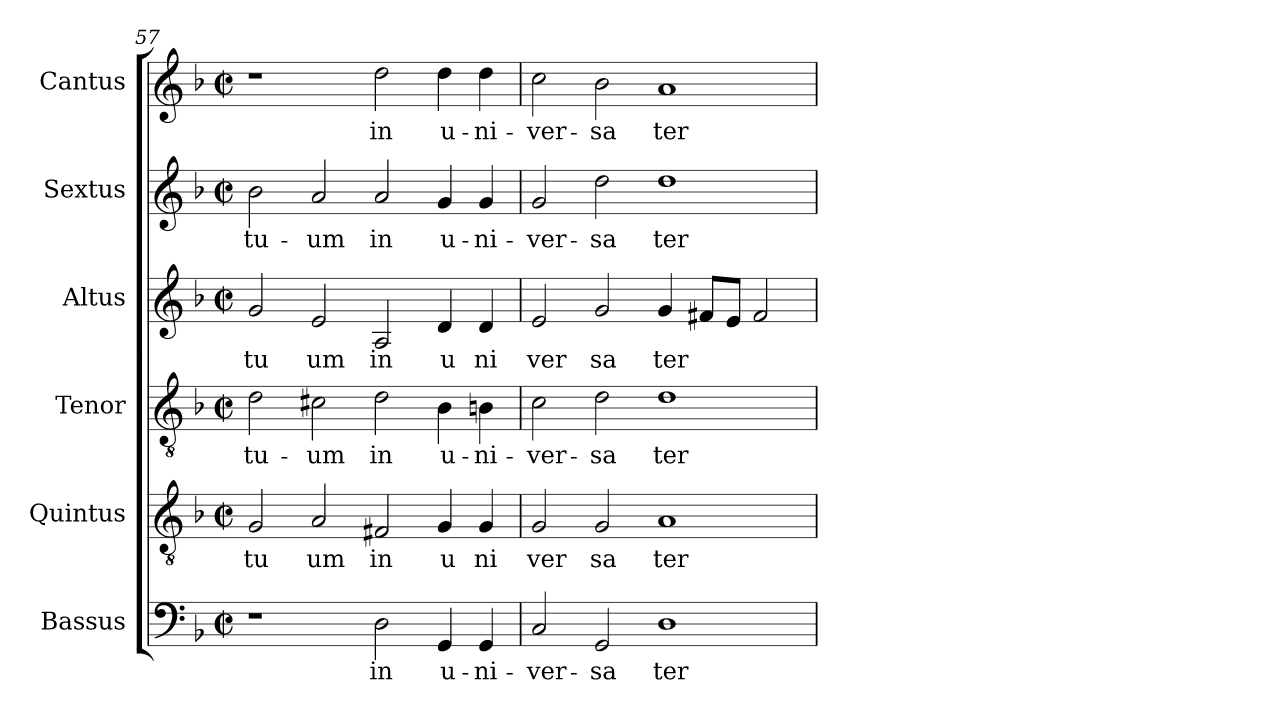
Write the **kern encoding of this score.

**kern	**text	**kern	**text	**kern	**text	**kern	**text	**kern	**text	**kern	**text
*part6	*part6	*part5	*part5	*part4	*part4	*part3	*part3	*part2	*part2	*part1	*part1
*staff6	*staff6	*staff5	*staff5	*staff4	*staff4	*staff3	*staff3	*staff2	*staff2	*staff1	*staff1
*I"Bassus	*	*I"Quintus	*	*I"Tenor	*	*I"Altus	*	*I"Sextus	*	*I"Cantus	*
*clefF4	*	*clefGv2	*	*clefGv2	*	*clefG2	*	*clefG2	*	*clefG2	*
*k[b-]	*	*k[b-]	*	*k[b-]	*	*k[b-]	*	*k[b-]	*	*k[b-]	*
*F:	*	*F:	*	*F:	*	*F:	*	*F:	*	*F:	*
*M2/2	*	*M2/2	*	*M2/2	*	*M2/2	*	*M2/2	*	*M2/2	*
*met(c|)	*	*met(c|)	*	*met(c|)	*	*met(c|)	*	*met(c|)	*	*met(c|)	*
=57	=57	=57	=57	=57	=57	=57	=57	=57	=57	=57	=57
!	!	!	!LO:LY:b:cj	!	!LO:LY:b:cj	!	!LO:LY:b:cj	!	!LO:LY:b:cj	!	!
1r	.	2G/	tu	2d\	tu-	2g/	tu	2b-\	tu-	1r	.
!	!	!	!LO:LY:b:cj	!	!LO:LY:b:cj	!	!LO:LY:b:cj	!	!LO:LY:b:cj	!	!
.	.	2A/	um	2c#X\	-um	2e/	um	2a/	-um	.	.
!	!LO:LY:b:cj	!	!LO:LY:b:cj	!	!LO:LY:b:cj	!	!LO:LY:b:cj	!	!LO:LY:b:cj	!	!LO:LY:b:cj
2D\	in	2F#X/	in	2d\	in	2A/	in	2a/	in	2dd\	in
!	!LO:LY:b:cj	!	!LO:LY:b:cj	!	!LO:LY:b:cj	!	!LO:LY:b:cj	!	!LO:LY:b:cj	!	!LO:LY:b:cj
4GG/	u-	4G/	u	4B-\	u-	4d/	u	4g/	u-	4dd\	u-
!	!LO:LY:b:cj	!	!LO:LY:b:cj	!	!LO:LY:b:cj	!	!LO:LY:b:cj	!	!LO:LY:b:cj	!	!LO:LY:b:cj
4GG/	-ni-	4G/	ni	4Bn\	-ni-	4d/	ni	4g/	-ni-	4dd\	-ni-
=58	=58	=58	=58	=58	=58	=58	=58	=58	=58	=58	=58
!	!LO:LY:b:cj	!	!LO:LY:b:cj	!	!LO:LY:b:cj	!	!LO:LY:b:cj	!	!LO:LY:b:cj	!	!LO:LY:b:cj
2C/	-ver-	2G/	ver	2c\	-ver-	2e/	ver	2g/	-ver-	2cc\	-ver-
!	!LO:LY:b:cj	!	!LO:LY:b:cj	!	!LO:LY:b:cj	!	!LO:LY:b:cj	!	!LO:LY:b:cj	!	!LO:LY:b:cj
2GG/	-sa	2G/	sa	2d\	-sa	2g/	sa	2dd\	-sa	2b-\	-sa
!	!LO:LY:b:cj	!	!LO:LY:b:cj	!	!LO:LY:b:cj	!	!LO:LY:b	!	!LO:LY:b:cj	!	!LO:LY:b:cj
1D	ter-	1A	ter	1d	ter-	4g/	ter	1dd	ter-	1a	ter-
.	.	.	.	.	.	8f#X/L	.	.	.	.	.
.	.	.	.	.	.	8e/J	.	.	.	.	.
.	.	.	.	.	.	2f#/	.	.	.	.	.
=	=	=	=	=	=	=	=	=	=	=	=
*-	*-	*-	*-	*-	*-	*-	*-	*-	*-	*-	*-
